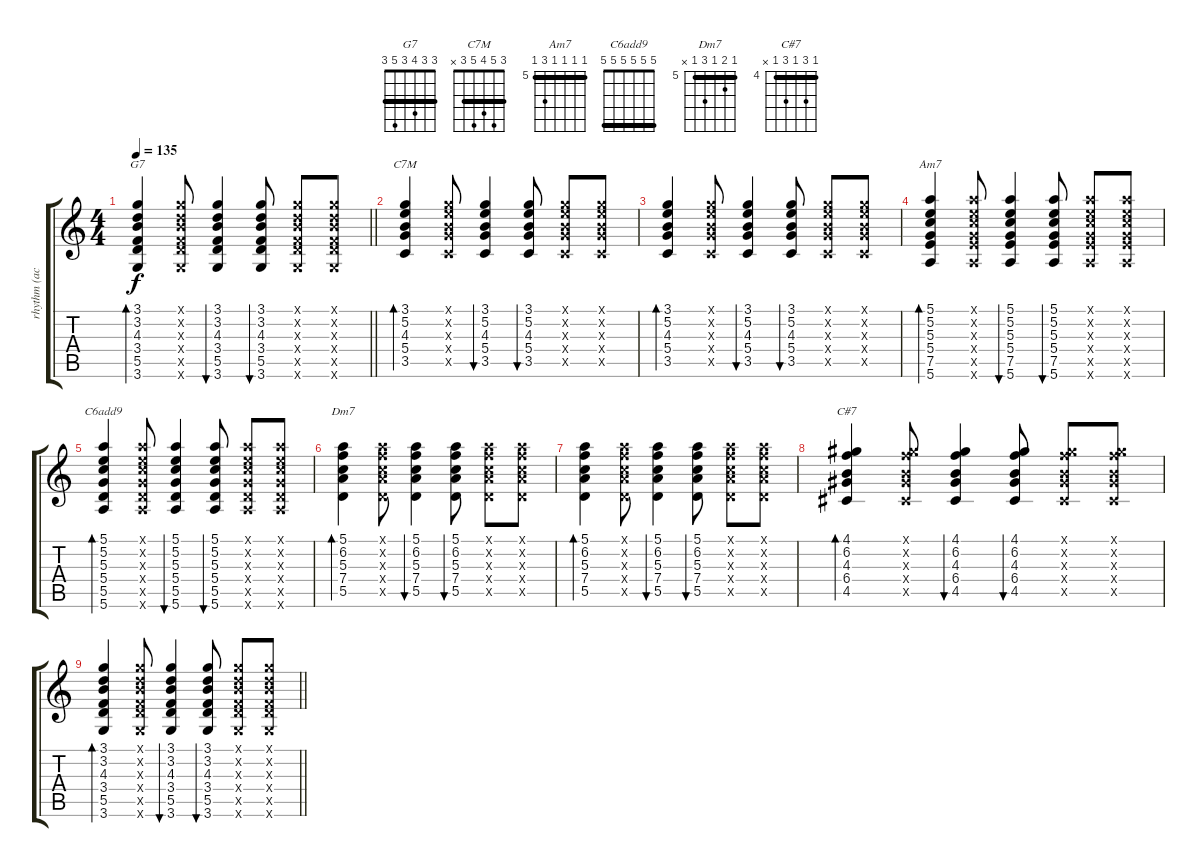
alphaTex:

\track ("rhythm (acoustic) " "rhythm (ac") {instrument acousticguitarsteel}
\staff {score tabs}
\tuning (E4 B3 G3 D3 A2 E2) {hide}
\chord ("G7" 3 3 4 3 5 3) {barre 3}
\chord ("C7M" 3 5 4 5 3 x) {barre 3}
\chord ("Am7" 5 5 5 5 7 5) {firstfret 5 barre 5}
\chord ("C6add9" 5 5 5 5 5 5) {barre 5}
\chord ("Dm7" 5 6 5 7 5 x) {firstfret 5 barre 5}
\chord ("C#7" 4 6 4 6 4 x) {firstfret 4 barre 4}
\ts (4 4)
\tempo 135
\clef g2
\barLineRight lightlight
\ks c
(3.1 3.2 4.3 3.4 5.5 3.6).4{bd 60 ch "G7" dy f} (3.1{x} 3.2{x} 4.3{x} 3.4{x} 5.5{x} 3.6{x}).8 (3.1 3.2 4.3 3.4 5.5 3.6).4{bu 60} (3.1 3.2 4.3 3.4 5.5 3.6).8{bu 60} (3.1{x} 3.2{x} 4.3{x} 3.4{x} 5.5{x} 3.6{x}).8 (3.1{x} 3.2{x} 4.3{x} 3.4{x} 5.5{x} 3.6{x}).8 |
(3.1 5.2 4.3 5.4 3.5).4{bd 60 ch "C7M"} (3.1{x} 5.2{x} 4.3{x} 5.4{x} 3.5{x}).8 (3.1 5.2 4.3 5.4 3.5).4{bu 60} (3.1 5.2 4.3 5.4 3.5).8{bu 60} (3.1{x} 5.2{x} 4.3{x} 5.4{x} 3.5{x}).8 (3.1{x} 5.2{x} 4.3{x} 5.4{x} 3.5{x}).8 |
(3.1 5.2 4.3 5.4 3.5).4{bd 60} (3.1{x} 5.2{x} 4.3{x} 5.4{x} 3.5{x}).8 (3.1 5.2 4.3 5.4 3.5).4{bu 60} (3.1 5.2 4.3 5.4 3.5).8{bu 60} (3.1{x} 5.2{x} 4.3{x} 5.4{x} 3.5{x}).8 (3.1{x} 5.2{x} 4.3{x} 5.4{x} 3.5{x}).8 |
(5.1 5.2 5.3 5.4 7.5 5.6).4{bd 60 ch "Am7"} (5.1{x} 5.2{x} 5.3{x} 5.4{x} 7.5{x} 5.6{x}).8 (5.1 5.2 5.3 5.4 7.5 5.6).4{bu 60} (5.1 5.2 5.3 5.4 7.5 5.6).8{bu 60} (5.1{x} 5.2{x} 5.3{x} 5.4{x} 7.5{x} 5.6{x}).8 (5.1{x} 5.2{x} 5.3{x} 5.4{x} 7.5{x} 5.6{x}).8 |
(5.1 5.2 5.3 5.4 5.5 5.6).4{bd 60 ch "C6add9"} (5.1{x} 5.2{x} 5.3{x} 5.4{x} 5.5{x} 5.6{x}).8 (5.1 5.2 5.3 5.4 5.5 5.6).4{bu 60} (5.1 5.2 5.3 5.4 5.5 5.6).8{bu 60} (5.1{x} 5.2{x} 5.3{x} 5.4{x} 5.5{x} 5.6{x}).8 (5.1{x} 5.2{x} 5.3{x} 5.4{x} 5.5{x} 5.6{x}).8 |
(5.1 6.2 5.3 7.4 5.5).4{bd 60 ch "Dm7" volume 8} (5.1{x} 6.2{x} 5.3{x} 7.4{x} 5.5{x}).8 (5.1 6.2 5.3 7.4 5.5).4{bu 60} (5.1 6.2 5.3 7.4 5.5).8{bu 60} (5.1{x} 6.2{x} 5.3{x} 7.4{x} 5.5{x}).8 (5.1{x} 6.2{x} 5.3{x} 7.4{x} 5.5{x}).8 |
(5.1 6.2 5.3 7.4 5.5).4{bd 60} (5.1{x} 6.2{x} 5.3{x} 7.4{x} 5.5{x}).8 (5.1 6.2 5.3 7.4 5.5).4{bu 60} (5.1 6.2 5.3 7.4 5.5).8{bu 60} (5.1{x} 6.2{x} 5.3{x} 7.4{x} 5.5{x}).8 (5.1{x} 6.2{x} 5.3{x} 7.4{x} 5.5{x}).8 |
(4.1 6.2 4.3 6.4 4.5).4{bd 60 ch "C#7"} (4.1{x} 6.2{x} 4.3{x} 6.4{x} 4.5{x}).8 (4.1 6.2 4.3 6.4 4.5).4{bu 60} (4.1 6.2 4.3 6.4 4.5).8{bu 60} (4.1{x} 6.2{x} 4.3{x} 6.4{x} 4.5{x}).8 (4.1{x} 6.2{x} 4.3{x} 6.4{x} 4.5{x}).8 |
\barLineRight lightlight
(3.1 3.2 4.3 3.4 5.5 3.6).4{bd 60} (3.1{x} 3.2{x} 4.3{x} 3.4{x} 5.5{x} 3.6{x}).8 (3.1 3.2 4.3 3.4 5.5 3.6).4{bu 60} (3.1 3.2 4.3 3.4 5.5 3.6).8{bu 60} (3.1{x} 3.2{x} 4.3{x} 3.4{x} 5.5{x} 3.6{x}).8 (3.1{x} 3.2{x} 4.3{x} 3.4{x} 5.5{x} 3.6{x}).8
